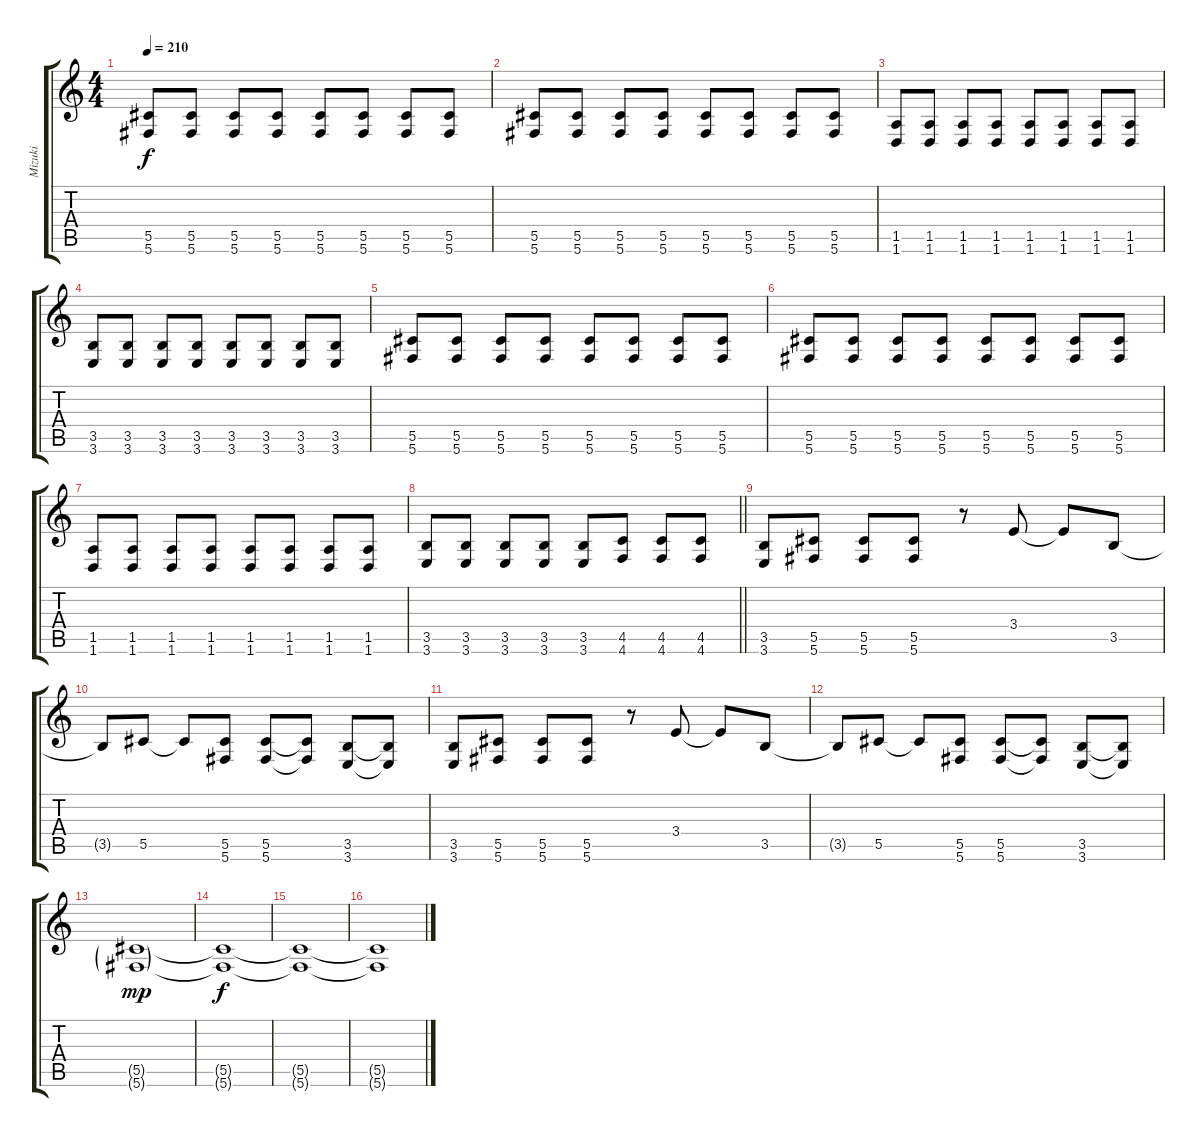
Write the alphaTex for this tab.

\track ("Mizuki" "Mizuki") {instrument distortionguitar}
\staff {score tabs}
\tuning (Eb4 Bb3 Gb3 Db3 Ab2 Db2) {hide}
\ts (4 4)
\tempo 210
\clef g2
\ks c
(5.5 5.6).8{dy f} (5.5 5.6).8 (5.5 5.6).8 (5.5 5.6).8 (5.5 5.6).8 (5.5 5.6).8 (5.5 5.6).8 (5.5 5.6).8 |
(5.5 5.6).8 (5.5 5.6).8 (5.5 5.6).8 (5.5 5.6).8 (5.5 5.6).8 (5.5 5.6).8 (5.5 5.6).8 (5.5 5.6).8 |
(1.5 1.6).8 (1.5 1.6).8 (1.5 1.6).8 (1.5 1.6).8 (1.5 1.6).8 (1.5 1.6).8 (1.5 1.6).8 (1.5 1.6).8 |
(3.5 3.6).8 (3.5 3.6).8 (3.5 3.6).8 (3.5 3.6).8 (3.5 3.6).8 (3.5 3.6).8 (3.5 3.6).8 (3.5 3.6).8 |
(5.5 5.6).8 (5.5 5.6).8 (5.5 5.6).8 (5.5 5.6).8 (5.5 5.6).8 (5.5 5.6).8 (5.5 5.6).8 (5.5 5.6).8 |
(5.5 5.6).8 (5.5 5.6).8 (5.5 5.6).8 (5.5 5.6).8 (5.5 5.6).8 (5.5 5.6).8 (5.5 5.6).8 (5.5 5.6).8 |
(1.5 1.6).8 (1.5 1.6).8 (1.5 1.6).8 (1.5 1.6).8 (1.5 1.6).8 (1.5 1.6).8 (1.5 1.6).8 (1.5 1.6).8 |
\barLineRight lightlight
(3.5 3.6).8 (3.5 3.6).8 (3.5 3.6).8 (3.5 3.6).8 (3.5 3.6).8 (4.5 4.6).8 (4.5 4.6).8 (4.5 4.6).8 |
(3.5 3.6).8 (5.5 5.6).8 (5.5 5.6).8 (5.5 5.6).8 r.8 3.4.8 3.4{t}.8 3.5.8 |
3.5{t}.8 5.5.8 5.5{t}.8 (5.5 5.6).8 (5.5 5.6).8 (5.5{t} 5.6{t}).8 (3.5 3.6).8 (3.5{t} 3.6{t}).8 |
(3.5 3.6).8 (5.5 5.6).8 (5.5 5.6).8 (5.5 5.6).8 r.8 3.4.8 3.4{t}.8 3.5.8 |
3.5{t}.8 5.5.8 5.5{t}.8 (5.5 5.6).8 (5.5 5.6).8 (5.5{t} 5.6{t}).8 (3.5 3.6).8 (3.5{t} 3.6{t}).8 |
(5.5{g} 5.6{g}).1{dy mp} |
(5.5{t} 5.6{t}).1{dy f} |
(5.5{t} 5.6{t}).1 |
(5.5{t} 5.6{t}).1
